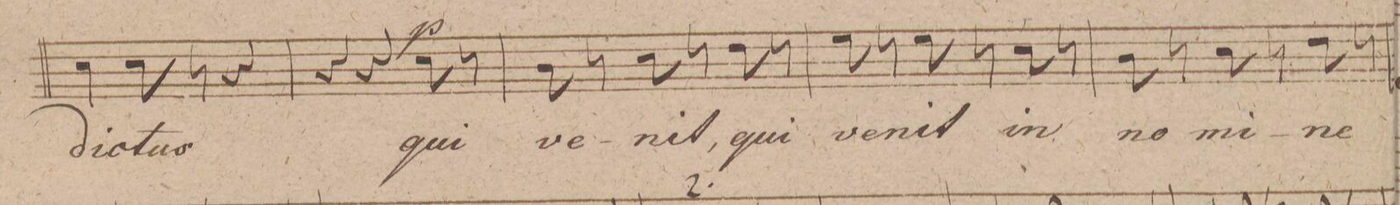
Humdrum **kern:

**kern	**text	**dynam
*I"Soprano.	*	*
*clefC1	*	*
*k[f#c#g#]	*	*
*M3/4	*	*
4a\	-dic-	.
8a\	-tus,	.
8r	.	.
4r	.	.
=38	=38	=38
4r	.	.
4r	.	.
8a\	qui	p
8r	.	.
=39	=39	=39
8g#\	ve-	.
8r	.	.
8a\	-nit,	.
8r	.	.
8b\	qui	.
8r	.	.
=40	=40	=40
8cc#\	ve-	.
8r	.	.
8cc#\	-nit	.
8r	.	.
8a\	in	.
8r	.	.
=	=	=
2.ryy	.	.
=41	=41	=41
8g#\	no-	.
8r	.	.
8a\	-mi-	.
8r	.	.
8b\	-ne	.
8r	.	.
=42	=42	=42
*-	*-	*-
